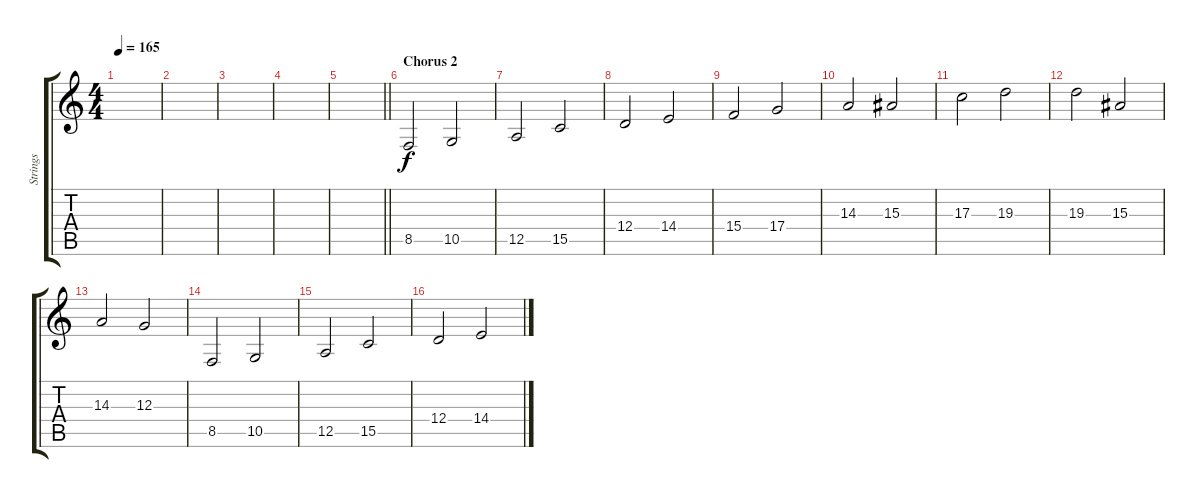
\track ("Strings" "Strings") {instrument synthstrings1}
\staff {score tabs}
\tuning (E4 B3 G3 D3 A2 E2) {hide}
\ts (4 4)
\tempo 165
\clef g2
\ks c
|
|
|
|
\barLineRight lightlight
|
\section ("" "Chorus 2")
8.5.2 10.5.2 |
12.5.2 15.5.2 |
12.4.2 14.4.2 |
15.4.2 17.4.2 |
14.3.2 15.3.2 |
17.3.2 19.3.2 |
19.3.2 15.3.2 |
14.3.2 12.3.2 |
8.5.2 10.5.2 |
12.5.2 15.5.2 |
12.4.2 14.4.2
